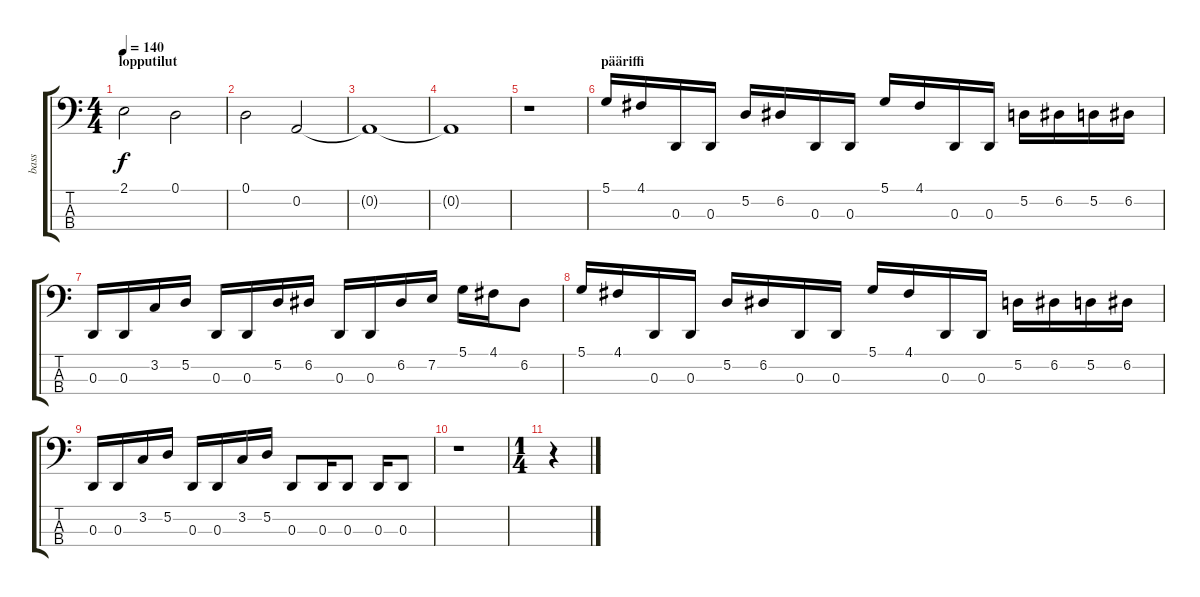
\track ("bass" "bass") {instrument electricbassfinger}
\staff {score tabs}
\tuning (D2 A1 D1 A0) {hide}
\ts (4 4)
\section ("" "lopputilut")
\tempo 140
\clef f4
\ks c
2.1.2{dy f} 0.1.2 |
0.1.2 0.2.2 |
0.2{t}.1 |
0.2{t}.1 |
r.1 |
\section ("" "pääriffi")
5.1.16 4.1.16 0.3.16 0.3.16 5.2.16 6.2.16 0.3.16 0.3.16 5.1.16 4.1.16 0.3.16 0.3.16 5.2.16 6.2.16 5.2.16 6.2.16 |
0.3.16 0.3.16 3.2.16 5.2.16 0.3.16 0.3.16 5.2.16 6.2.16 0.3.16 0.3.16 6.2.16 7.2.16 5.1.16 4.1.16 6.2.8 |
5.1.16 4.1.16 0.3.16 0.3.16 5.2.16 6.2.16 0.3.16 0.3.16 5.1.16 4.1.16 0.3.16 0.3.16 5.2.16 6.2.16 5.2.16 6.2.16 |
0.3.16 0.3.16 3.2.16 5.2.16 0.3.16 0.3.16 3.2.16 5.2.16 0.3.8 0.3.16 0.3.8 0.3.16 0.3.8 |
r.1 |
\ts (1 4)
r.4
